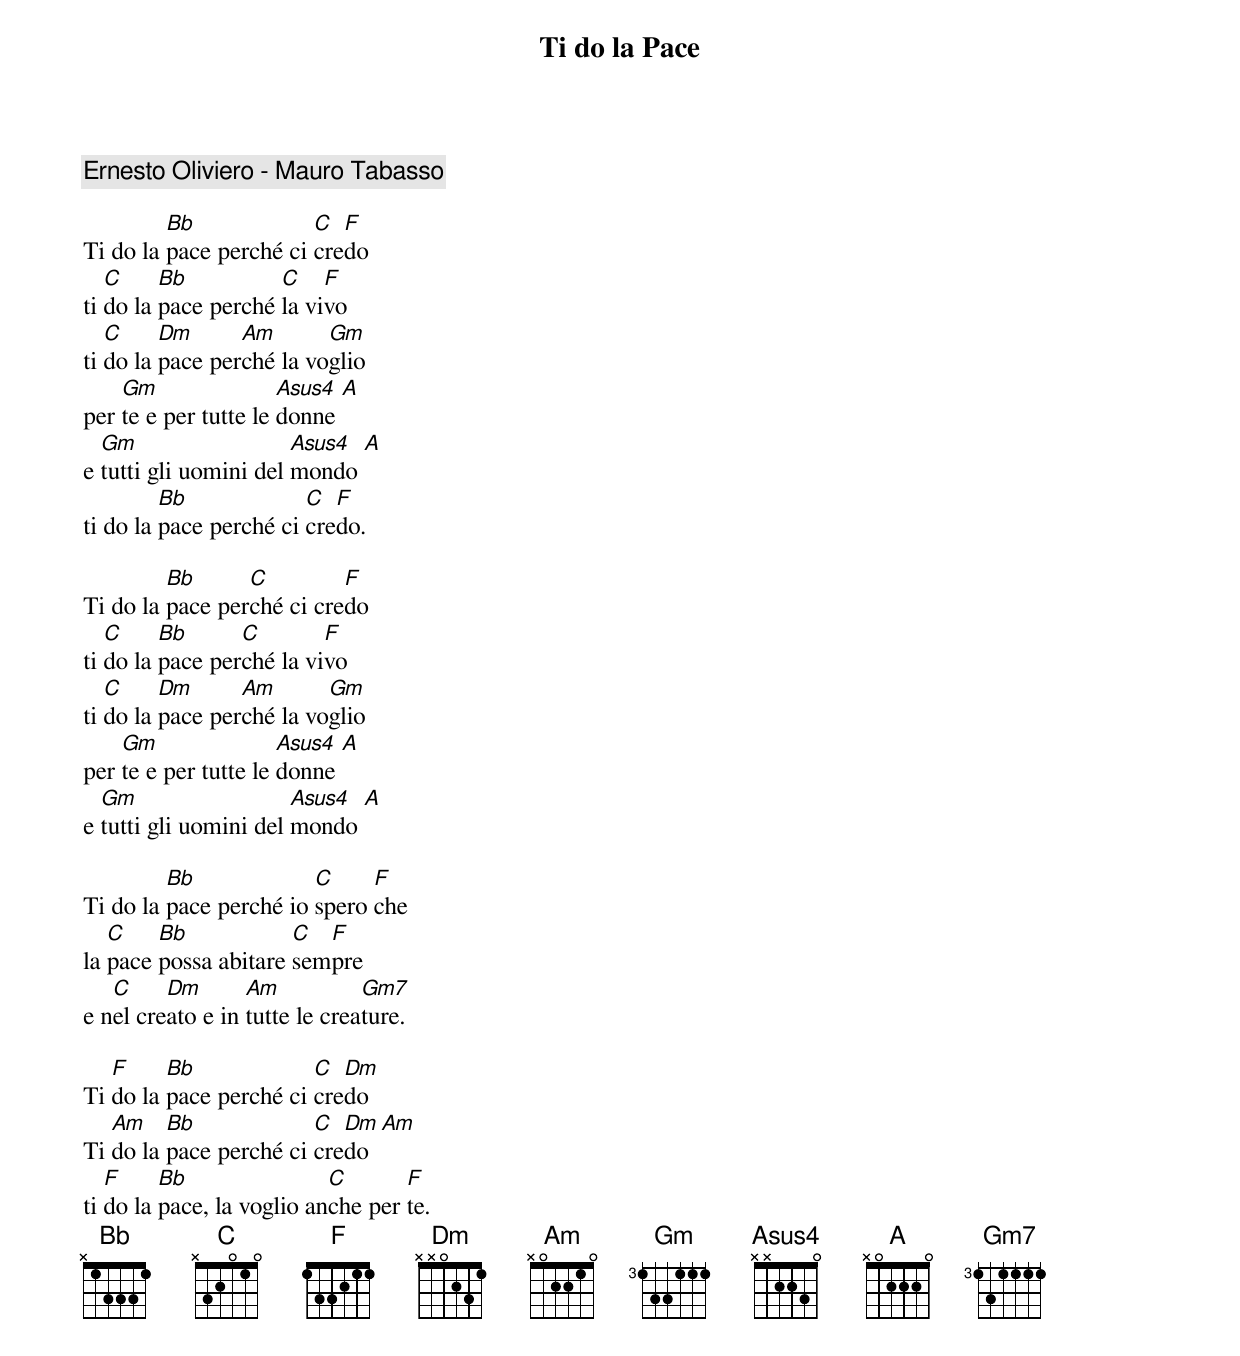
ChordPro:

{title:Ti do la Pace}
{c:Ernesto Oliviero - Mauro Tabasso}

Ti do la [Bb]pace perché ci [C]cre[F]do
ti [C]do la [Bb]pace perché [C]la vi[F]vo
ti [C]do la [Dm]pace per[Am]ché la vo[Gm]glio
per [Gm]te e per tutte le [Asus4]donne [A]
e [Gm]tutti gli uomini del [Asus4]mondo [A]
ti do la [Bb]pace perché ci [C]cre[F]do.

Ti do la [Bb]pace per[C]ché ci cre[F]do
ti [C]do la [Bb]pace per[C]ché la vi[F]vo
ti [C]do la [Dm]pace per[Am]ché la vo[Gm]glio
per [Gm]te e per tutte le [Asus4]donne [A]
e [Gm]tutti gli uomini del [Asus4]mondo [A]

Ti do la [Bb]pace perché io [C]spero [F]che
la [C]pace [Bb]possa abitare [C]sem[F]pre
e n[C]el cre[Dm]ato e in [Am]tutte le crea[Gm7]ture.

Ti [F]do la [Bb]pace perché ci [C]cre[Dm]do
Ti [Am]do la [Bb]pace perché ci [C]cre[Dm]do  [Am]
ti [F]do la [Bb]pace, la voglio an[C]che per [F]te.
